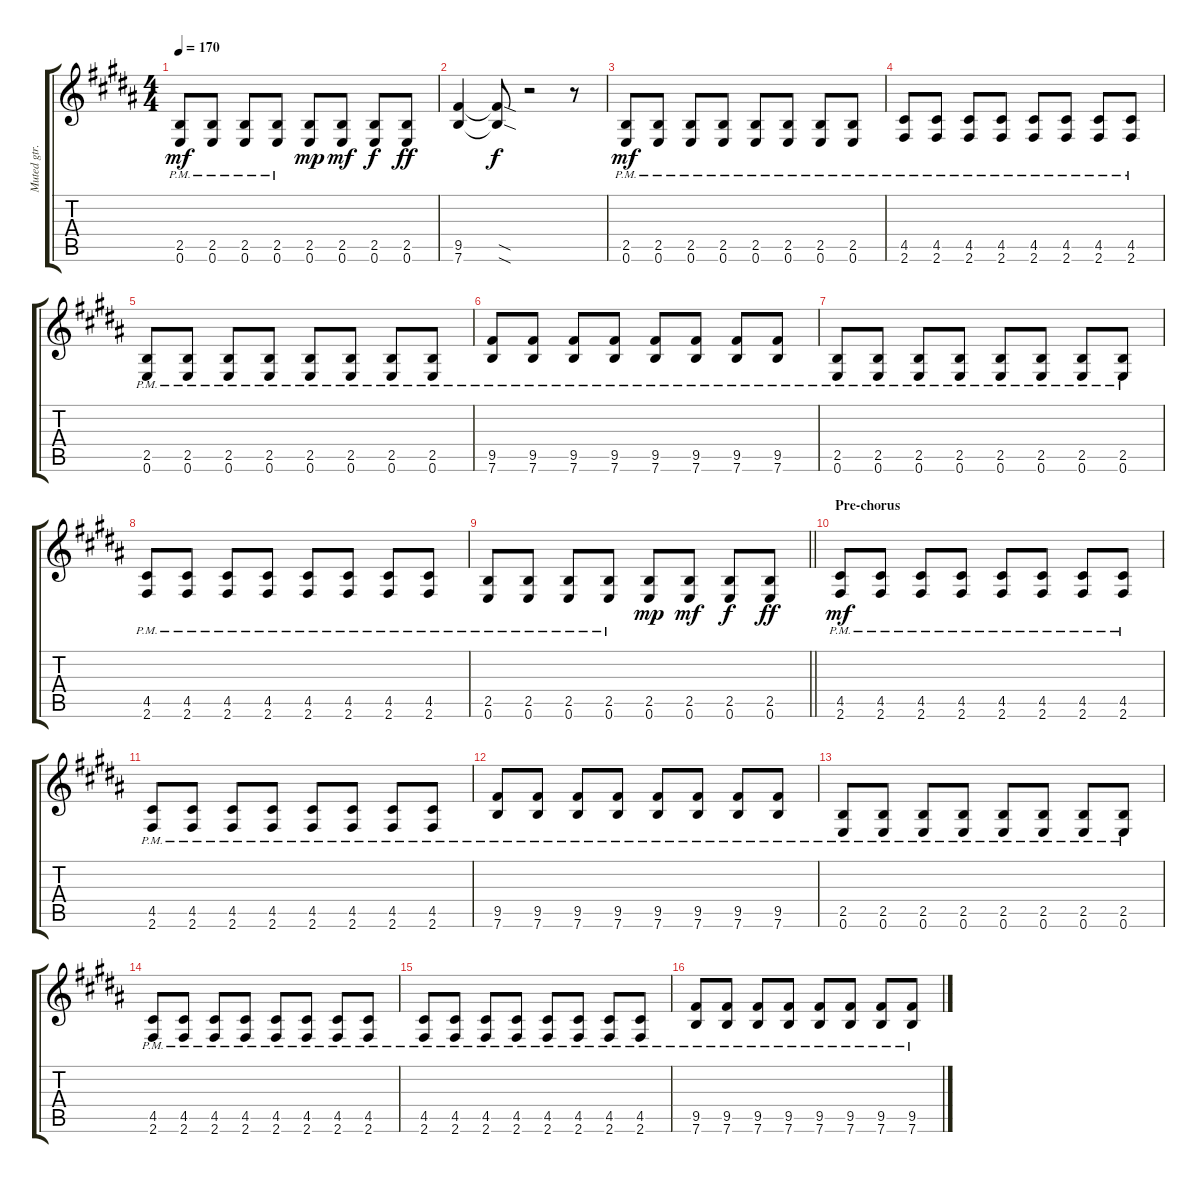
\track ("Muted gtr." "Muted gtr.") {instrument electricguitarmuted}
\staff {score tabs}
\tuning (E4 B3 G3 D3 A2 E2) {hide}
\ts (4 4)
\tempo 170
\clef g2
\ks b
(2.5{pm} 0.6{pm}).8{dy mf} (2.5{pm} 0.6{pm}).8 (2.5{pm} 0.6{pm}).8 (2.5{pm} 0.6{pm}).8 (2.5 0.6).8{dy mp} (2.5 0.6).8{dy mf} (2.5 0.6).8{dy f} (2.5 0.6).8{dy ff} |
(9.5 7.6).4 (9.5{sod t} 7.6{sod t}).8{dy f} r.2 r.8 |
(2.5{pm} 0.6{pm}).8{dy mf} (2.5{pm} 0.6{pm}).8 (2.5{pm} 0.6{pm}).8 (2.5{pm} 0.6{pm}).8 (2.5{pm} 0.6{pm}).8 (2.5{pm} 0.6{pm}).8 (2.5{pm} 0.6{pm}).8 (2.5{pm} 0.6{pm}).8 |
(4.5{pm} 2.6{pm}).8 (4.5{pm} 2.6{pm}).8 (4.5{pm} 2.6{pm}).8 (4.5{pm} 2.6{pm}).8 (4.5{pm} 2.6{pm}).8 (4.5{pm} 2.6{pm}).8 (4.5{pm} 2.6{pm}).8 (4.5{pm} 2.6{pm}).8 |
(2.5{pm} 0.6{pm}).8 (2.5{pm} 0.6{pm}).8 (2.5{pm} 0.6{pm}).8 (2.5{pm} 0.6{pm}).8 (2.5{pm} 0.6{pm}).8 (2.5{pm} 0.6{pm}).8 (2.5{pm} 0.6{pm}).8 (2.5{pm} 0.6{pm}).8 |
(9.5{pm} 7.6{pm}).8 (9.5{pm} 7.6{pm}).8 (9.5{pm} 7.6{pm}).8 (9.5{pm} 7.6{pm}).8 (9.5{pm} 7.6{pm}).8 (9.5{pm} 7.6{pm}).8 (9.5{pm} 7.6{pm}).8 (9.5{pm} 7.6{pm}).8 |
(2.5{pm} 0.6{pm}).8 (2.5{pm} 0.6{pm}).8 (2.5{pm} 0.6{pm}).8 (2.5{pm} 0.6{pm}).8 (2.5{pm} 0.6{pm}).8 (2.5{pm} 0.6{pm}).8 (2.5{pm} 0.6{pm}).8 (2.5{pm} 0.6{pm}).8 |
(4.5{pm} 2.6{pm}).8 (4.5{pm} 2.6{pm}).8 (4.5{pm} 2.6{pm}).8 (4.5{pm} 2.6{pm}).8 (4.5{pm} 2.6{pm}).8 (4.5{pm} 2.6{pm}).8 (4.5{pm} 2.6{pm}).8 (4.5{pm} 2.6{pm}).8 |
\barLineRight lightlight
(2.5{pm} 0.6{pm}).8 (2.5{pm} 0.6{pm}).8 (2.5{pm} 0.6{pm}).8 (2.5{pm} 0.6{pm}).8 (2.5 0.6).8{dy mp} (2.5 0.6).8{dy mf} (2.5 0.6).8{dy f} (2.5 0.6).8{dy ff} |
\section ("" "Pre-chorus")
(4.5{pm} 2.6{pm}).8{dy mf} (4.5{pm} 2.6{pm}).8 (4.5{pm} 2.6{pm}).8 (4.5{pm} 2.6{pm}).8 (4.5{pm} 2.6{pm}).8 (4.5{pm} 2.6{pm}).8 (4.5{pm} 2.6{pm}).8 (4.5{pm} 2.6{pm}).8 |
(4.5{pm} 2.6{pm}).8 (4.5{pm} 2.6{pm}).8 (4.5{pm} 2.6{pm}).8 (4.5{pm} 2.6{pm}).8 (4.5{pm} 2.6{pm}).8 (4.5{pm} 2.6{pm}).8 (4.5{pm} 2.6{pm}).8 (4.5{pm} 2.6{pm}).8 |
(9.5{pm} 7.6{pm}).8 (9.5{pm} 7.6{pm}).8 (9.5{pm} 7.6{pm}).8 (9.5{pm} 7.6{pm}).8 (9.5{pm} 7.6{pm}).8 (9.5{pm} 7.6{pm}).8 (9.5{pm} 7.6{pm}).8 (9.5{pm} 7.6{pm}).8 |
(2.5{pm} 0.6{pm}).8 (2.5{pm} 0.6{pm}).8 (2.5{pm} 0.6{pm}).8 (2.5{pm} 0.6{pm}).8 (2.5{pm} 0.6{pm}).8 (2.5{pm} 0.6{pm}).8 (2.5{pm} 0.6{pm}).8 (2.5{pm} 0.6{pm}).8 |
(4.5{pm} 2.6{pm}).8 (4.5{pm} 2.6{pm}).8 (4.5{pm} 2.6{pm}).8 (4.5{pm} 2.6{pm}).8 (4.5{pm} 2.6{pm}).8 (4.5{pm} 2.6{pm}).8 (4.5{pm} 2.6{pm}).8 (4.5{pm} 2.6{pm}).8 |
(4.5{pm} 2.6{pm}).8 (4.5{pm} 2.6{pm}).8 (4.5{pm} 2.6{pm}).8 (4.5{pm} 2.6{pm}).8 (4.5{pm} 2.6{pm}).8 (4.5{pm} 2.6{pm}).8 (4.5{pm} 2.6{pm}).8 (4.5{pm} 2.6{pm}).8 |
(9.5{pm} 7.6{pm}).8 (9.5{pm} 7.6{pm}).8 (9.5{pm} 7.6{pm}).8 (9.5{pm} 7.6{pm}).8 (9.5{pm} 7.6{pm}).8 (9.5{pm} 7.6{pm}).8 (9.5{pm} 7.6{pm}).8 (9.5{pm} 7.6{pm}).8
